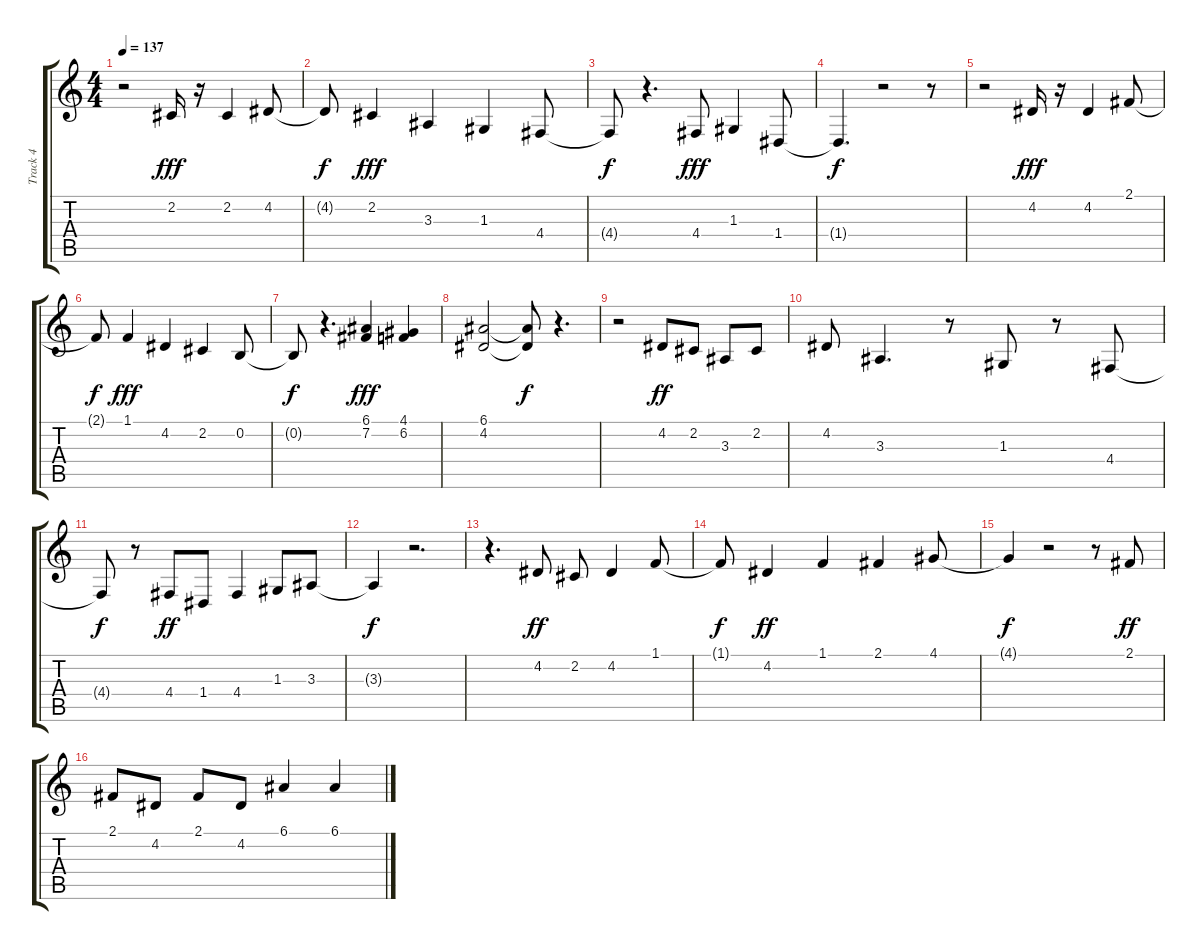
\track ("Track 4" "Track 4") {instrument lead2sawtooth}
\staff {score tabs}
\tuning (E4 B3 G3 D3 A2 E2) {hide}
\ts (4 4)
\tempo 137
\clef g2
\ks c
r.2{dy fff} 2.2.16 r.16 2.2.4 4.2.8 |
4.2{t}.8{dy f} 2.2.4{dy fff} 3.3.4 1.3.4 4.4.8 |
4.4{t}.8{dy f} r.4{d} 4.4.8{dy fff} 1.3.4 1.4.8 |
1.4{t}.4{d dy f} r.2 r.8 |
r.2 4.2.16{dy fff} r.16 4.2.4 2.1.8 |
2.1{t}.8{dy f} 1.1.4{dy fff} 4.2.4 2.2.4 0.2.8 |
0.2{t}.8{dy f} r.4{d} (6.1 7.2).4{dy fff} (4.1 6.2).4 |
(6.1 4.2).2 (6.1{t} 4.2{t}).8{dy f} r.4{d} |
r.2 4.2.8{dy ff} 2.2.8 3.3.8 2.2.8 |
4.2.8 3.3.4{d} r.8 1.3.8 r.8 4.4.8 |
4.4{t}.8{dy f} r.8 4.4.8{dy ff} 1.4.8 4.4.4 1.3.8 3.3.8 |
3.3{t}.4{dy f} r.2{d} |
r.4{d} 4.2.8{dy ff} 2.2.8 4.2.4 1.1.8 |
1.1{t}.8{dy f} 4.2.4{dy ff} 1.1.4 2.1.4 4.1.8 |
4.1{t}.4{dy f} r.2 r.8 2.1.8{dy ff} |
2.1.8 4.2.8 2.1.8 4.2.8 6.1.4 6.1.4
